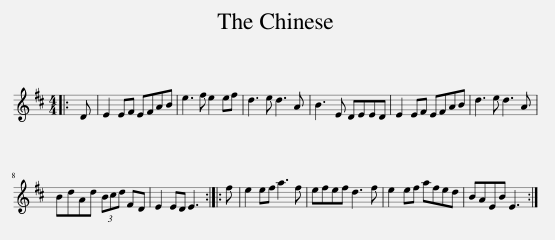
X:1
L:1/8
M:4/4
I:linebreak $
K:D
V:1 treble
V:1
|: D | E2 EF EFAB | e3 f e2 ef | d3 e d3 A | B3 E DEED | %5
 E2 EF EFAB | d3 e d3 A |$ BdAd (3Bcd FD | E2 ED E3 :: f | %10
 e2 ef a3 f | efef d3 f | e2 ef afed | BAEB E3 :| %14
